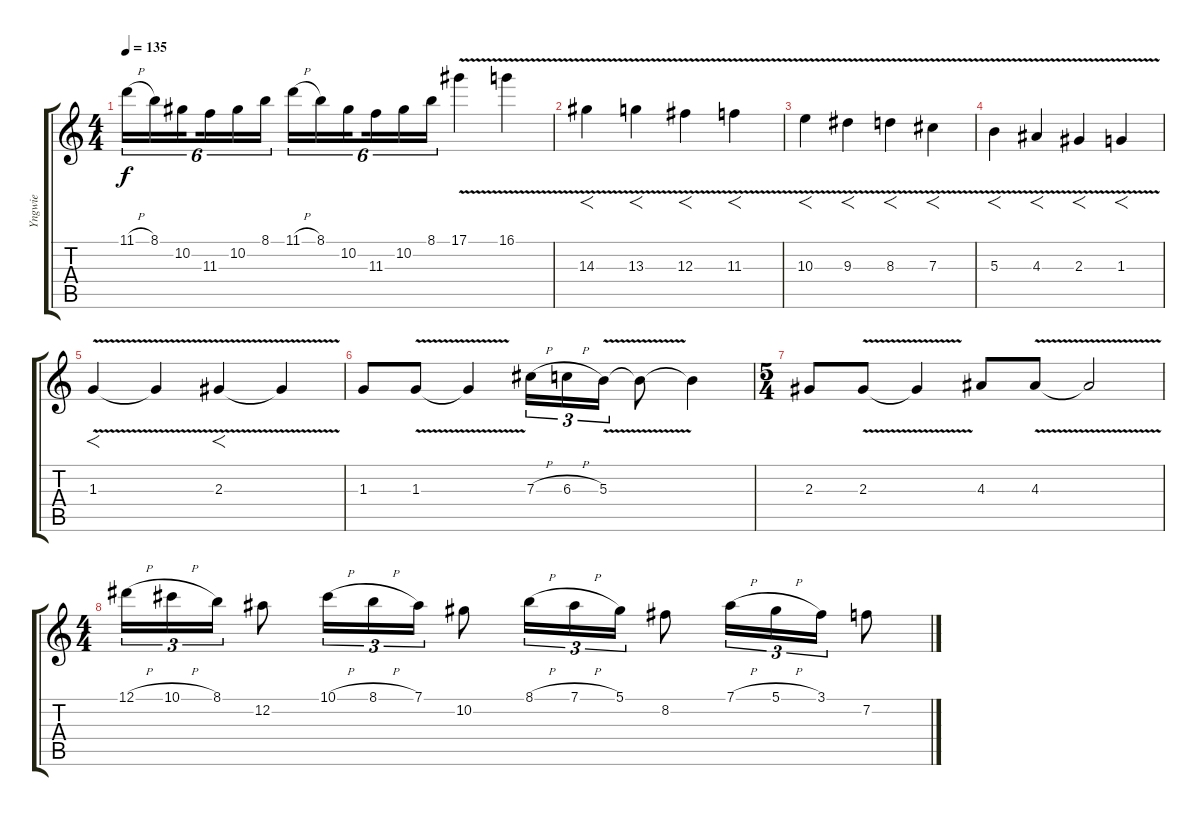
\track ("Yngwie" "Yngwie") {instrument overdrivenguitar}
\staff {score tabs}
\tuning (Eb4 Bb3 Gb3 Db3 Ab2 Eb2) {hide}
\ts (4 4)
\tempo 135
\clef g2
\ks c
11.1{h}.16{tu (6 4) dy f} 8.1.16{tu (6 4)} 10.2.16{tu (6 4) beam splitsecondary} 11.3.16{tu (6 4)} 10.2.16{tu (6 4)} 8.1.16{tu (6 4)} 11.1{h}.16{tu (6 4)} 8.1.16{tu (6 4)} 10.2.16{tu (6 4) beam splitsecondary} 11.3.16{tu (6 4)} 10.2.16{tu (6 4)} 8.1.16{tu (6 4)} 17.1{v}.4 16.1{v}.4 |
\section ("" "")
14.3{v}.4{f} 13.3{v}.4{f} 12.3{v}.4{f} 11.3{v}.4{f} |
10.3{v}.4{f} 9.3{v}.4{f} 8.3{v}.4{f} 7.3{v}.4{f} |
5.3{v}.4{f} 4.3{v}.4{f} 2.3{v}.4{f} 1.3{v}.4{f} |
1.3{v}.4{f} 1.3{t}.4 2.3{v}.4{f} 2.3{t}.4 |
1.3.8 1.3{v}.8 1.3{t}.4 7.3{h}.16{tu (3 2)} 6.3{h}.16{tu (3 2)} 5.3{v}.16{tu (3 2)} 5.3{t}.8 5.3{t}.4 |
\ts (5 4)
2.3.8 2.3{v}.8 2.3{t}.4 4.3.8 4.3{v}.8 4.3{t}.2 |
\ts (4 4)
\section ("" "")
12.1{h}.16{tu (3 2)} 10.1{h}.16{tu (3 2)} 8.1.16{tu (3 2)} 12.2.8 10.1{h}.16{tu (3 2)} 8.1{h}.16{tu (3 2)} 7.1.16{tu (3 2)} 10.2.8 8.1{h}.16{tu (3 2)} 7.1{h}.16{tu (3 2)} 5.1.16{tu (3 2)} 8.2.8 7.1{h}.16{tu (3 2)} 5.1{h}.16{tu (3 2)} 3.1.16{tu (3 2)} 7.2.8
